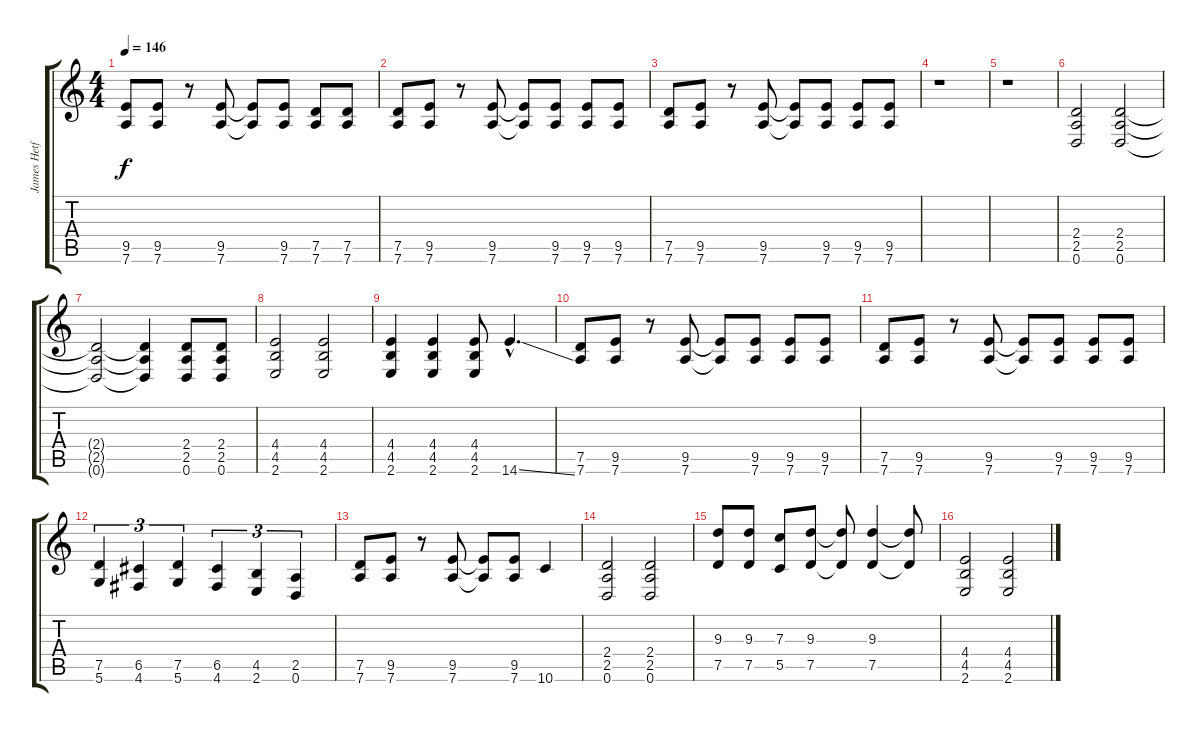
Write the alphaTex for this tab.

\track ("James Hetfield" "James Hetf") {instrument distortionguitar}
\staff {score tabs}
\tuning (D4 A3 F3 C3 G2 D2) {hide}
\ts (4 4)
\tempo 146
\clef g2
\ks c
(9.5 7.6).8{dy f} (9.5 7.6).8 r.8 (9.5 7.6).8 (9.5{t} 7.6{t}).8 (9.5 7.6).8 (7.5 7.6).8 (7.5 7.6).8 |
(7.5 7.6).8 (9.5 7.6).8 r.8 (9.5 7.6).8 (9.5{t} 7.6{t}).8 (9.5 7.6).8 (9.5 7.6).8 (9.5 7.6).8 |
(7.5 7.6).8 (9.5 7.6).8 r.8 (9.5 7.6).8 (9.5{t} 7.6{t}).8 (9.5 7.6).8 (9.5 7.6).8 (9.5 7.6).8 |
r.1 |
r.1 |
(2.4 2.5 0.6).2 (2.4 2.5 0.6).2 |
(2.4{t} 2.5{t} 0.6{t}).2 (2.4{t} 2.5{t} 0.6{t}).4 (2.4 2.5 0.6).8 (2.4 2.5 0.6).8 |
(4.4 4.5 2.6).2 (4.4 4.5 2.6).2 |
(4.4 4.5 2.6).4 (4.4 4.5 2.6).4 (4.4 4.5 2.6).8 14.6{ss hac}.4{d} |
(7.5 7.6).8 (9.5 7.6).8 r.8 (9.5 7.6).8 (9.5{t} 7.6{t}).8 (9.5 7.6).8 (9.5 7.6).8 (9.5 7.6).8 |
(7.5 7.6).8 (9.5 7.6).8 r.8 (9.5 7.6).8 (9.5{t} 7.6{t}).8 (9.5 7.6).8 (9.5 7.6).8 (9.5 7.6).8 |
(7.5 5.6).4{tu (3 2)} (6.5 4.6).4{tu (3 2)} (7.5 5.6).4{tu (3 2)} (6.5 4.6).4{tu (3 2)} (4.5 2.6).4{tu (3 2)} (2.5 0.6).4{tu (3 2)} |
(7.5 7.6).8 (9.5 7.6).8 r.8 (9.5 7.6).8 (9.5{t} 7.6{t}).8 (9.5 7.6).8 10.6.4 |
(2.4 2.5 0.6).2 (2.4 2.5 0.6).2 |
(9.3 7.5).8 (9.3 7.5).8 (7.3 5.5).8 (9.3 7.5).8 (9.3{t} 7.5{t}).8 (9.3 7.5).4 (9.3{t} 7.5{t}).8 |
(4.4 4.5 2.6).2 (4.4 4.5 2.6).2
